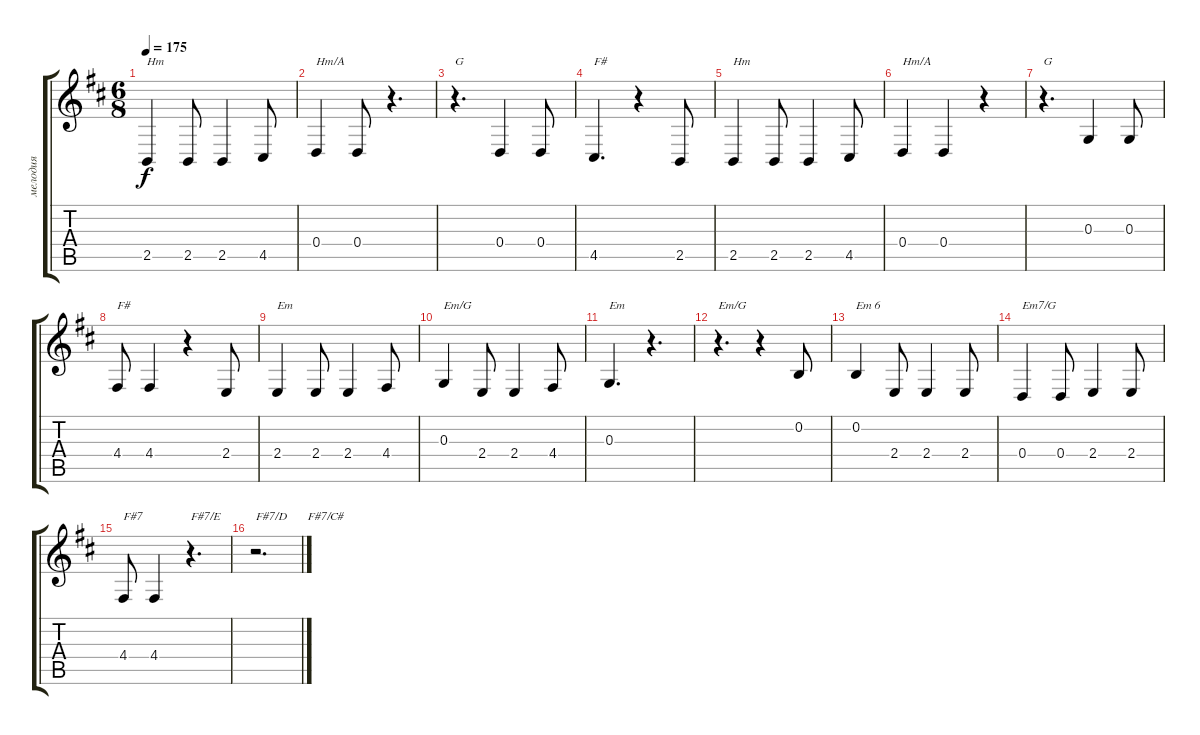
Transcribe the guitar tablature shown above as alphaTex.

\track ("мелодия" "мелодия") {instrument accordion}
\staff {score tabs}
\tuning (E4 B3 G3 D3 A2 E2) {hide}
\ts (6 8)
\tempo 175
\clef g2
\ks bminor
2.5.4{txt "Hm" dy f} 2.5.8 2.5.4 4.5.8 |
0.4.4{txt "Hm/A"} 0.4.8 r.4{d} |
r.4{d txt "G"} 0.4.4 0.4.8 |
4.5.4{d txt "F#"} r.4 2.5.8 |
2.5.4{txt "Hm"} 2.5.8 2.5.4 4.5.8 |
0.4.4{txt "Hm/A"} 0.4.4 r.4 |
r.4{d txt "G"} 0.3.4 0.3.8 |
4.4.8{txt "F#"} 4.4.4 r.4 2.4.8 |
2.4.4{txt "Em"} 2.4.8 2.4.4 4.4.8 |
0.3.4{txt "Em/G"} 2.4.8 2.4.4 4.4.8 |
0.3.4{d txt "Em"} r.4{d} |
r.4{d txt "Em/G"} r.4 0.2.8 |
0.2.4{txt "Em 6"} 2.4.8 2.4.4 2.4.8 |
0.4.4{txt "Em7/G"} 0.4.8 2.4.4 2.4.8 |
4.4.8{txt "F#7"} 4.4.4 r.4{d txt "F#7/E"} |
r.2{d txt "F#7/D       F#7/C#"}
